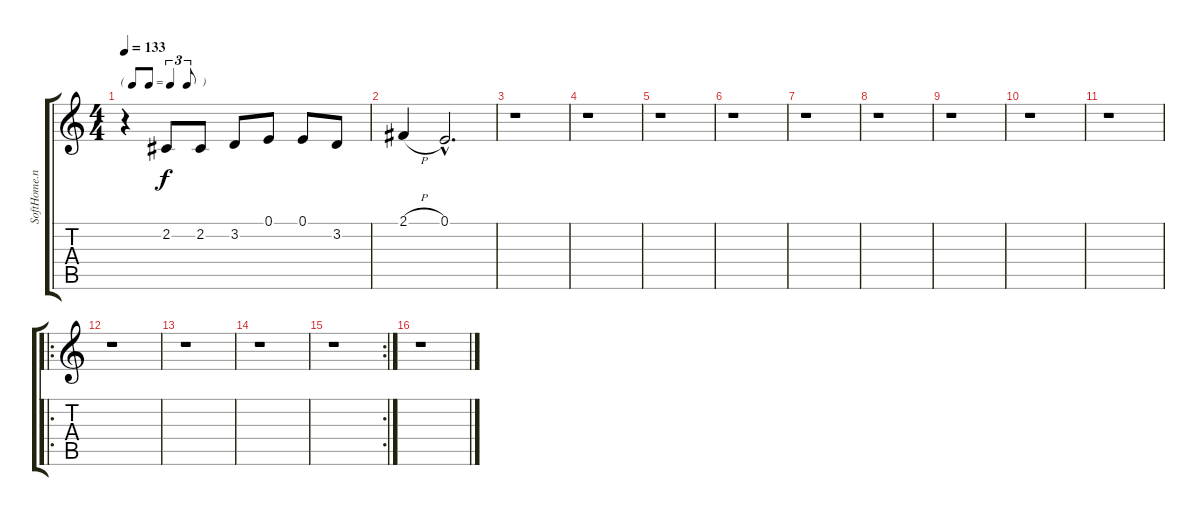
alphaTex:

\track ("" "SoftHome.n") {instrument altosax}
\staff {score tabs}
\tuning (E4 B3 G3 D3 A2 E2) {hide}
\ts (4 4)
\tf triplet8th
\tempo 133
\clef g2
\ks c
r.4{dy f} 2.2.8 2.2.8 3.2.8 0.1.8 0.1.8 3.2.8 |
2.1{h}.4 0.1{hac}.2{d} |
r.1 |
r.1 |
r.1 |
r.1 |
r.1 |
r.1 |
r.1 |
r.1 |
r.1 |
\ro
r.1 |
r.1 |
r.1 |
\rc 2
r.1 |
r.1
